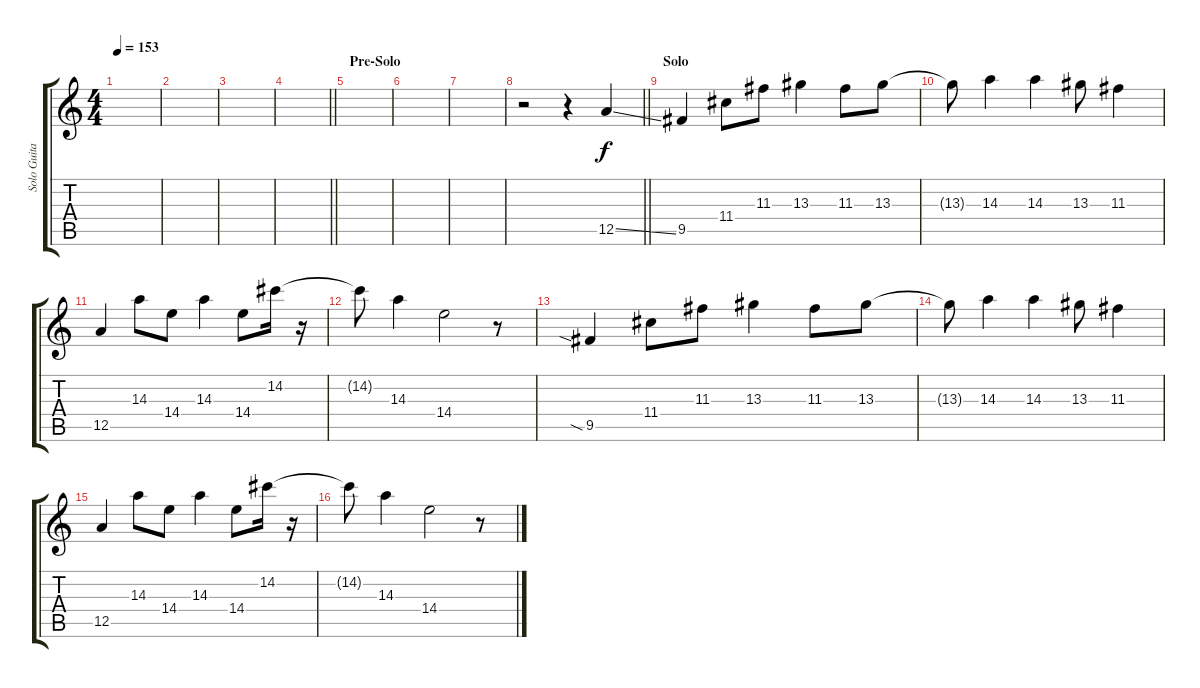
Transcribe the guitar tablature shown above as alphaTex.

\track ("Solo Guitar" "Solo Guita") {instrument distortionguitar}
\staff {score tabs}
\tuning (E4 B3 G3 D3 A2 E2) {hide}
\ts (4 4)
\tempo 153
\clef g2
\ks c
|
|
|
\barLineRight lightlight
|
\section ("" "Pre-Solo")
|
|
|
\barLineRight lightlight
r.2 r.4{instrument distortionguitar} 12.5{ss}.4 |
\section ("" "Solo")
9.5.4 11.4.8 11.3.8 13.3.4 11.3.8 13.3.8 |
13.3{t}.8 14.3.4 14.3.4 13.3.8 11.3.4 |
12.5.4 14.3.8 14.4.8 14.3.4 14.4.8 14.2.16 r.16 |
14.2{t}.8 14.3.4 14.4.2 r.8 |
9.5{sia}.4 11.4.8 11.3.8 13.3.4 11.3.8 13.3.8 |
13.3{t}.8 14.3.4 14.3.4 13.3.8 11.3.4 |
12.5.4 14.3.8 14.4.8 14.3.4 14.4.8 14.2.16 r.16 |
14.2{t}.8 14.3.4 14.4.2 r.8
